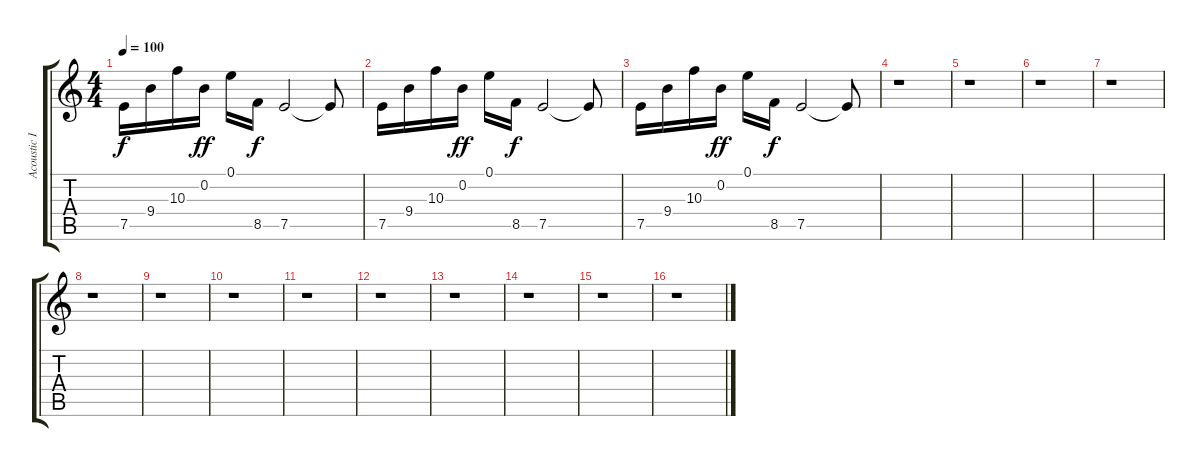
\track ("Acoustic I" "Acoustic I") {instrument acousticguitarsteel}
\staff {score tabs}
\tuning (E4 B3 G3 D3 A2 E2) {hide}
\ts (4 4)
\tempo 100
\clef g2
\ks c
7.5.16{dy f} 9.4.16 10.3.16 0.2.16{dy ff} 0.1.16 8.5.16{dy f} 7.5.2 7.5{t}.8 |
7.5.16 9.4.16 10.3.16 0.2.16{dy ff} 0.1.16 8.5.16{dy f} 7.5.2 7.5{t}.8 |
7.5.16 9.4.16 10.3.16 0.2.16{dy ff} 0.1.16 8.5.16{dy f} 7.5.2 7.5{t}.8 |
r.1 |
r.1 |
r.1 |
r.1 |
r.1 |
r.1 |
r.1 |
r.1 |
r.1 |
r.1 |
r.1 |
r.1 |
r.1
